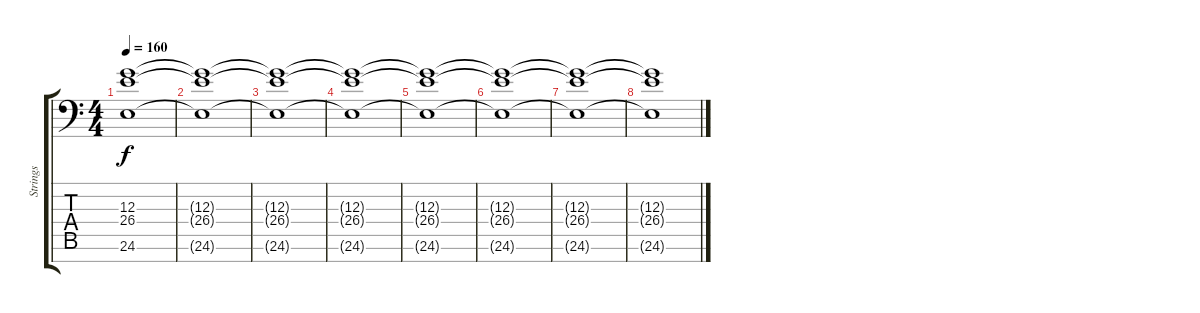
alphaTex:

\track ("Strings" "Strings") {instrument synthstrings1}
\staff {score tabs}
\tuning (E5 B4 G3 D2 A1 E1 B-1) {hide}
\ts (4 4)
\tempo 160
\clef f4
\ks c
(12.3{t} 26.4{t} 24.6{t}).1{dy f} |
(12.3{t} 26.4{t} 24.6{t}).1 |
(12.3{t} 26.4{t} 24.6{t}).1 |
(12.3{t} 26.4{t} 24.6{t}).1 |
(12.3{t} 26.4{t} 24.6{t}).1 |
(12.3{t} 26.4{t} 24.6{t}).1 |
(12.3{t} 26.4{t} 24.6{t}).1 |
(12.3{t} 26.4{t} 24.6{t}).1{volume 0}
